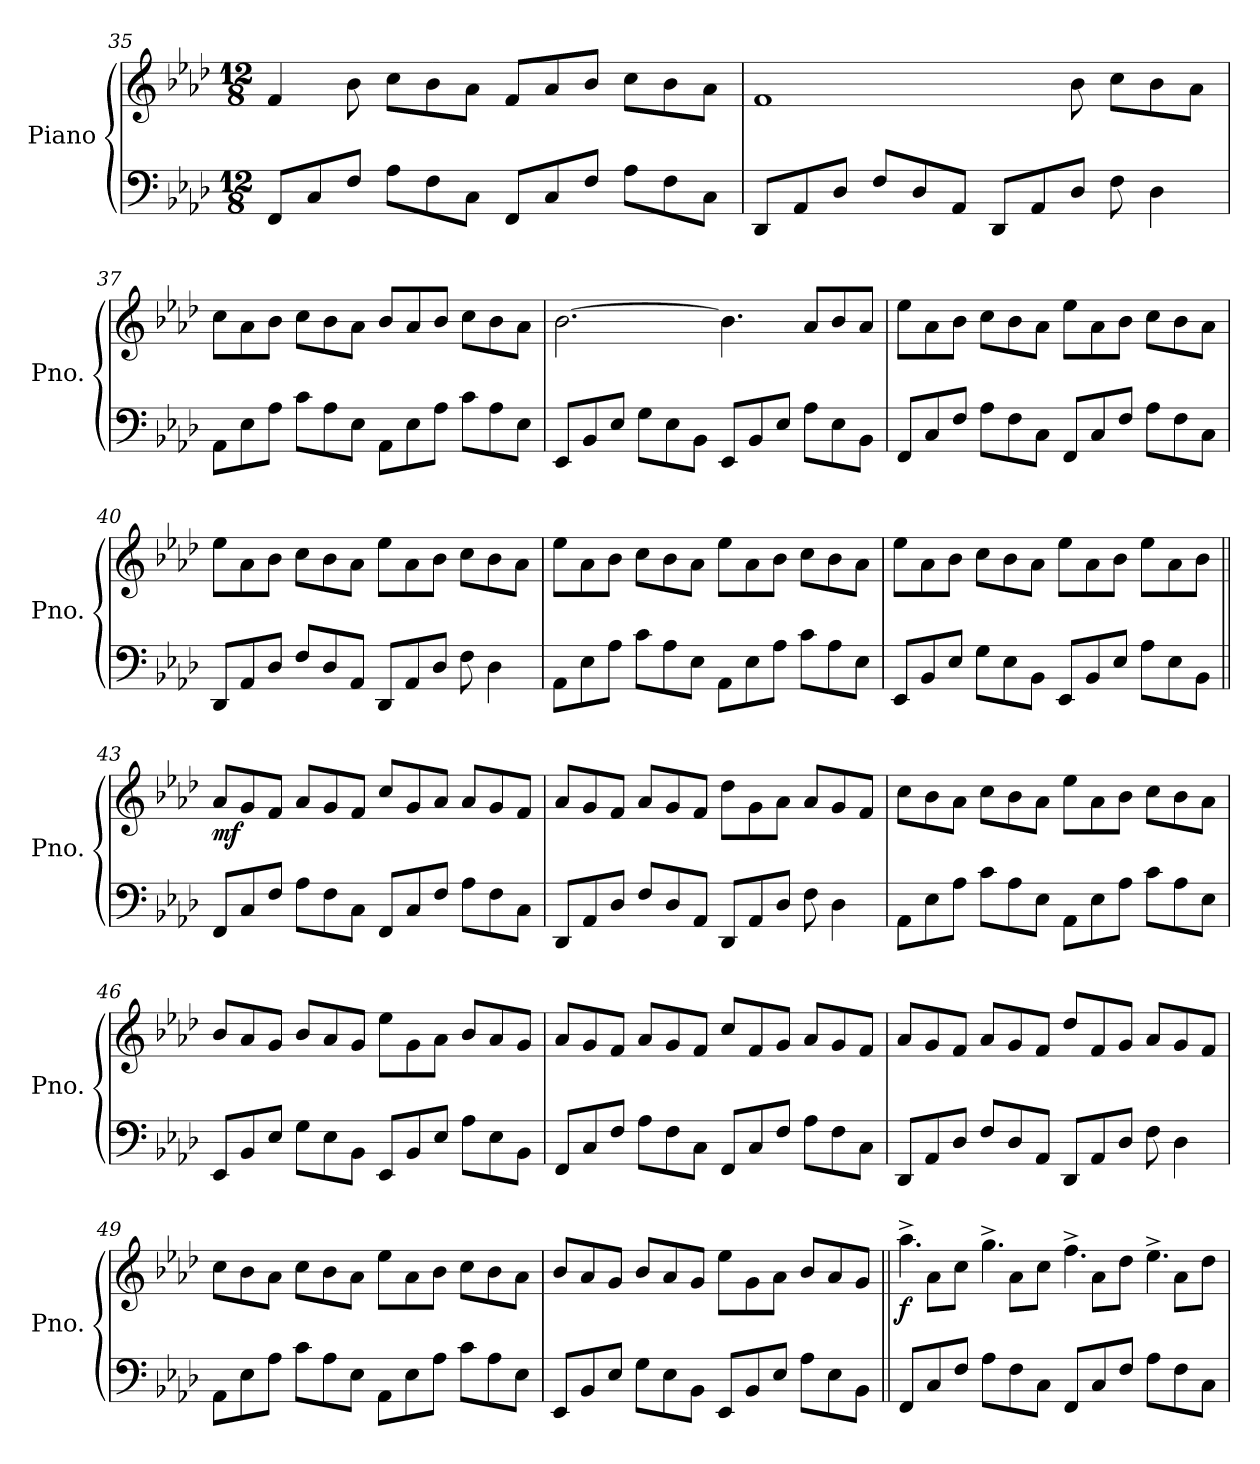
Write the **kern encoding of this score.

**kern	**kern	**dynam
*part1	*part1	*part1
*staff2	*staff1	*staff1/2
*I"Piano	*	*
*I'Pno.	*	*
!!LO:LB:g=z
*clefF4	*clefG2	*
*k[b-e-a-d-]	*k[b-e-a-d-]	*
*M12/8	*M12/8	*
=35	=35	=35
8FF/L	4f/	.
8C/	.	.
8F/J	8b-\	.
8A-\L	8cc\L	.
8F\	8b-\	.
8C\J	8a-\J	.
8FF/L	8f/L	.
8C/	8a-/	.
8F/J	8b-/J	.
8A-\L	8cc\L	.
8F\	8b-\	.
8C\J	8a-\J	.
=36	=36	=36
8DD-/L	1f	.
8AA-/	.	.
8D-/J	.	.
8F/L	.	.
8D-/	.	.
8AA-/J	.	.
8DD-/L	.	.
8AA-/	.	.
8D-/J	8b-\	.
8F\	8cc\L	.
4D-\	8b-\	.
.	8a-\J	.
=37	=37	=37
8AA-\L	8cc\L	.
8E-\	8a-\	.
8A-\J	8b-\J	.
8c\L	8cc\L	.
8A-\	8b-\	.
8E-\J	8a-\J	.
8AA-\L	8b-/L	.
8E-\	8a-/	.
8A-\J	8b-/J	.
8c\L	8cc\L	.
8A-\	8b-\	.
8E-\J	8a-\J	.
!!LO:LB:g=z
=38	=38	=38
*	*^	*
8EE-/L	[2.b-\	2.ryy	.
8BB-/	.	.	.
8E-/J	.	.	.
8G\L	.	.	.
8E-\	.	.	.
8BB-\J	.	.	.
8EE-/L	4.b-\]	4.ryy	.
8BB-/	.	.	.
8E-/J	.	.	.
8A-\L	8a-/L	4.rgyy	.
8E-\	8b-/	.	.
8BB-\J	8a-/J	.	.
*	*v	*v	*
=39	=39	=39
8FF/L	8ee-\L	.
8C/	8a-\	.
8F/J	8b-\J	.
8A-\L	8cc\L	.
8F\	8b-\	.
8C\J	8a-\J	.
8FF/L	8ee-\L	.
8C/	8a-\	.
8F/J	8b-\J	.
8A-\L	8cc\L	.
8F\	8b-\	.
8C\J	8a-\J	.
=40	=40	=40
8DD-/L	8ee-\L	.
8AA-/	8a-\	.
8D-/J	8b-\J	.
8F/L	8cc\L	.
8D-/	8b-\	.
8AA-/J	8a-\J	.
8DD-/L	8ee-\L	.
8AA-/	8a-\	.
8D-/J	8b-\J	.
8F\	8cc\L	.
4D-\	8b-\	.
.	8a-\J	.
!!LO:PB:g=z
=41	=41	=41
8AA-\L	8ee-\L	.
8E-\	8a-\	.
8A-\J	8b-\J	.
8c\L	8cc\L	.
8A-\	8b-\	.
8E-\J	8a-\J	.
8AA-\L	8ee-\L	.
8E-\	8a-\	.
8A-\J	8b-\J	.
8c\L	8cc\L	.
8A-\	8b-\	.
8E-\J	8a-\J	.
=42	=42	=42
8EE-/L	8ee-\L	.
8BB-/	8a-\	.
8E-/J	8b-\J	.
8G\L	8cc\L	.
8E-\	8b-\	.
8BB-\J	8a-\J	.
8EE-/L	8ee-\L	.
8BB-/	8a-\	.
8E-/J	8b-\J	.
8A-\L	8ee-\L	.
8E-\	8a-\	.
8BB-\J	8b-\J	.
=43||	=43||	=43||
*	*MM141	*
!	!	!LO:DY:b
8FF/L	8a-/L	mf
8C/	8g/	.
8F/J	8f/J	.
8A-\L	8a-/L	.
8F\	8g/	.
8C\J	8f/J	.
8FF/L	8cc/L	.
8C/	8g/	.
8F/J	8a-/J	.
8A-\L	8a-/L	.
8F\	8g/	.
8C\J	8f/J	.
!!LO:LB:g=z
=44	=44	=44
8DD-/L	8a-/L	.
8AA-/	8g/	.
8D-/J	8f/J	.
8F/L	8a-/L	.
8D-/	8g/	.
8AA-/J	8f/J	.
8DD-/L	8dd-\L	.
8AA-/	8g\	.
8D-/J	8a-\J	.
8F\	8a-/L	.
4D-\	8g/	.
.	8f/J	.
=45	=45	=45
8AA-\L	8cc\L	.
8E-\	8b-\	.
8A-\J	8a-\J	.
8c\L	8cc\L	.
8A-\	8b-\	.
8E-\J	8a-\J	.
8AA-\L	8ee-\L	.
8E-\	8a-\	.
8A-\J	8b-\J	.
8c\L	8cc\L	.
8A-\	8b-\	.
8E-\J	8a-\J	.
=46	=46	=46
8EE-/L	8b-/L	.
8BB-/	8a-/	.
8E-/J	8g/J	.
8G\L	8b-/L	.
8E-\	8a-/	.
8BB-\J	8g/J	.
8EE-/L	8ee-\L	.
8BB-/	8g\	.
8E-/J	8a-\J	.
8A-\L	8b-/L	.
8E-\	8a-/	.
8BB-\J	8g/J	.
!!LO:LB:g=z
=47	=47	=47
8FF/L	8a-/L	.
8C/	8g/	.
8F/J	8f/J	.
8A-\L	8a-/L	.
8F\	8g/	.
8C\J	8f/J	.
8FF/L	8cc/L	.
8C/	8f/	.
8F/J	8g/J	.
8A-\L	8a-/L	.
8F\	8g/	.
8C\J	8f/J	.
=48	=48	=48
8DD-/L	8a-/L	.
8AA-/	8g/	.
8D-/J	8f/J	.
8F/L	8a-/L	.
8D-/	8g/	.
8AA-/J	8f/J	.
8DD-/L	8dd-/L	.
8AA-/	8f/	.
8D-/J	8g/J	.
8F\	8a-/L	.
4D-\	8g/	.
.	8f/J	.
=49	=49	=49
8AA-\L	8cc\L	.
8E-\	8b-\	.
8A-\J	8a-\J	.
8c\L	8cc\L	.
8A-\	8b-\	.
8E-\J	8a-\J	.
8AA-\L	8ee-\L	.
8E-\	8a-\	.
8A-\J	8b-\J	.
8c\L	8cc\L	.
8A-\	8b-\	.
8E-\J	8a-\J	.
!!LO:LB:g=z
=50	=50	=50
8EE-/L	8b-/L	.
8BB-/	8a-/	.
8E-/J	8g/J	.
8G\L	8b-/L	.
8E-\	8a-/	.
8BB-\J	8g/J	.
8EE-/L	8ee-\L	.
8BB-/	8g\	.
8E-/J	8a-\J	.
8A-\L	8b-/L	.
8E-\	8a-/	.
8BB-\J	8g/J	.
=51||	=51||	=51||
*	*MM144	*
*	*^	*
!	!	!	!LO:DY:b
8FF/L	4.aa-^\	8ryy	f
8C/	.	8a-\L	.
8F/J	.	8cc\J	.
8A-\L	4.gg^\	8ryy	.
8F\	.	8a-\L	.
8C\J	.	8cc\J	.
8FF/L	4.ff^\	8ryy	.
8C/	.	8a-\L	.
8F/J	.	8dd-\J	.
8A-\L	4.ee-^\	8ryy	.
8F\	.	8a-\L	.
8C\J	.	8dd-\J	.
*	*v	*v	*
=	=	=
*-	*-	*-
